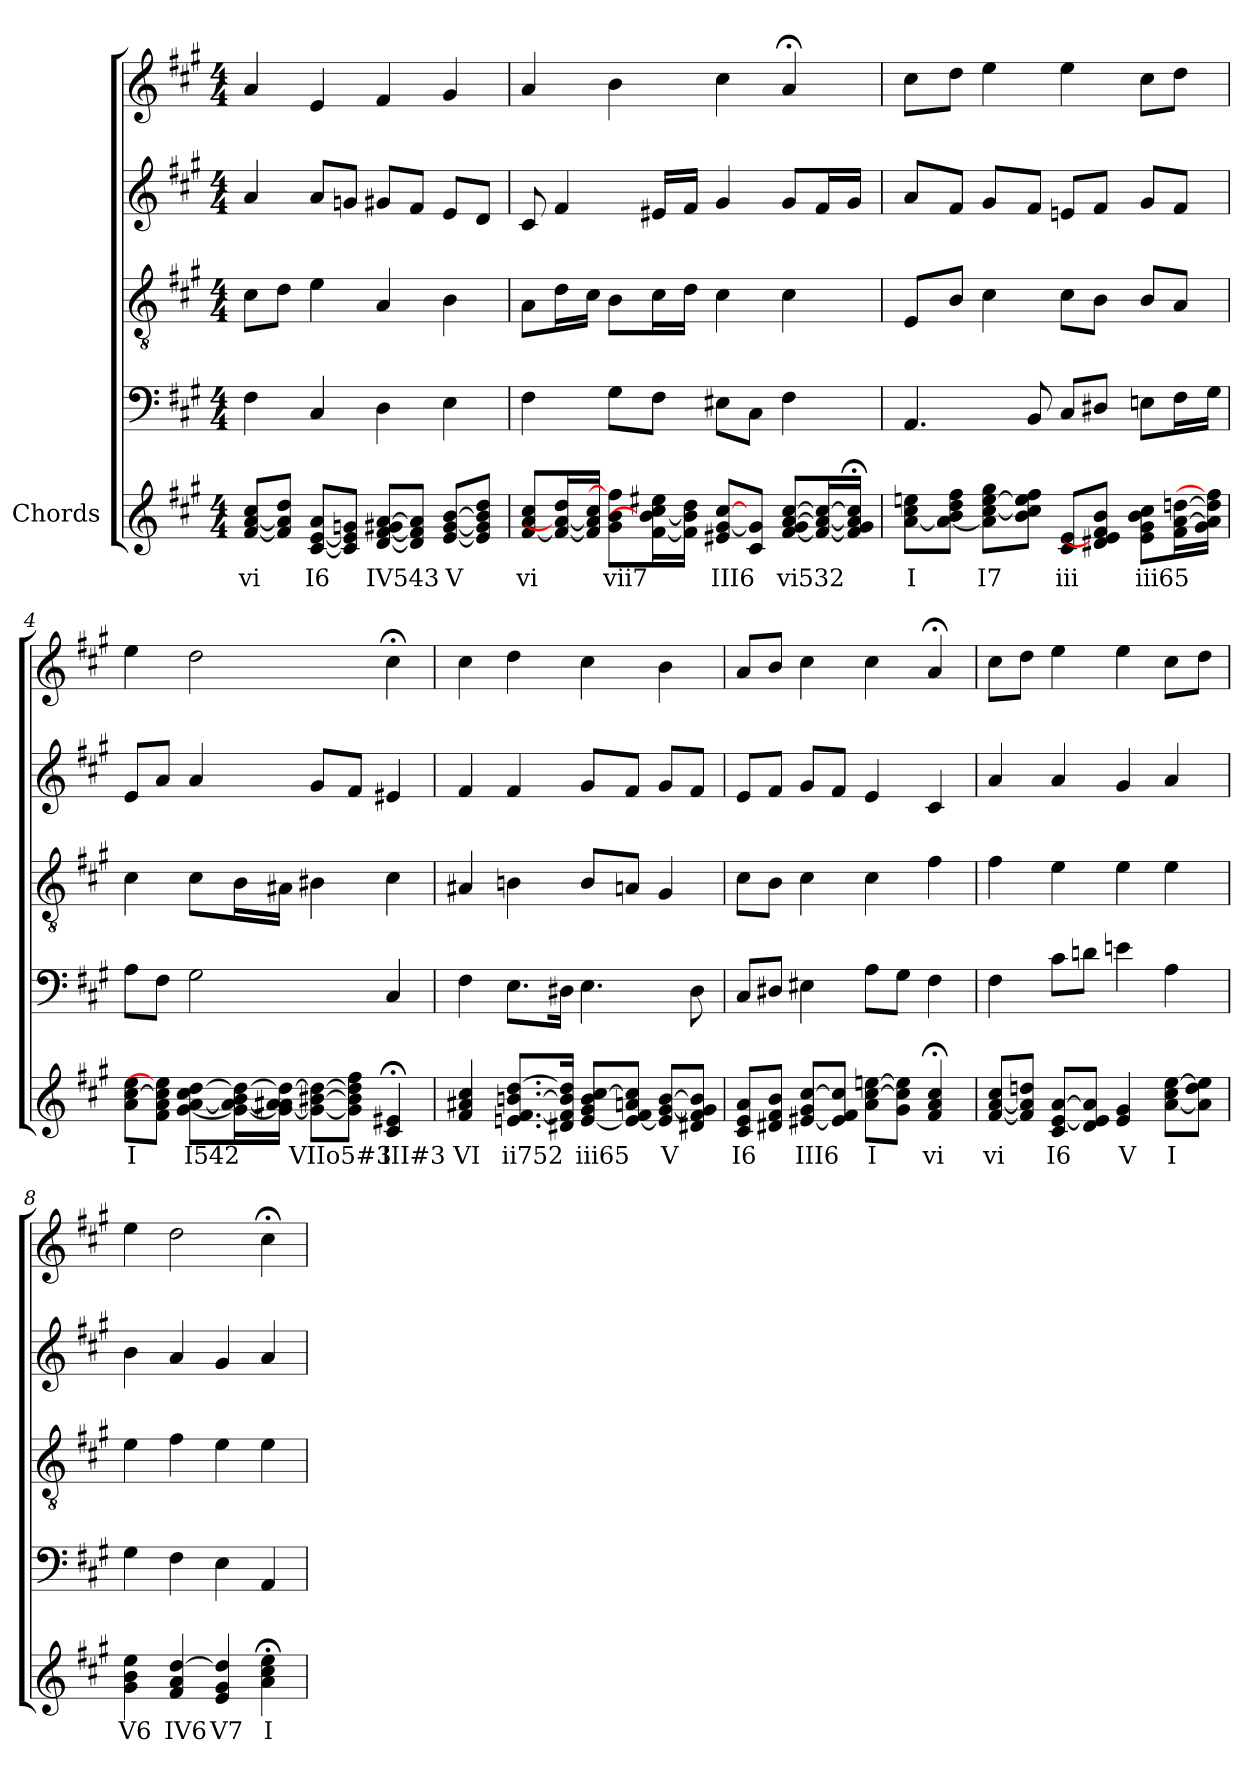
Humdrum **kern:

**kern	**text	**kern	**kern	**kern	**kern
*part5	*part5	*part4	*part3	*part2	*part1
*staff5	*staff5	*staff4	*staff3	*staff2	*staff1
*I"Chords	*	*	*	*	*
*clefG2	*	*clefF4	*clefGv2	*clefG2	*clefG2
*k[f#c#g#]	*	*k[f#c#g#]	*k[f#c#g#]	*k[f#c#g#]	*k[f#c#g#]
*M4/4	*	*M4/4	*M4/4	*M4/4	*M4/4
=1	=1	=1	=1	=1	=1
[8f#/ [8a 8cc#L	vi	4F#\	8c#\L	4a/	4a/
8f#/] 8a] 8ddJ	.	.	8d\J	.	.
[8c#/ [8e 8aL	I6	4C#/	4e\	8a/L	4e/
8c#/] 8e] 8gnJ	.	.	.	8gn/J	.
[8d/ [8f# 8g#X [8aL	IV543	4D\	4A/	8g#X/L	4f#/
8d/] 8f#] 8a]J	.	.	.	8f#/J	.
[8e/ [8g# [8bL	V	4E\	4B\	8e/L	4g#/
8e/] 8g#] 8b] 8ddJ	.	.	.	8d/J	.
=2	=2	=2	=2	=2	=2
[8f#/ 8a 8cc#L	vi	4F#\	8A\L	8c#/	4a/
16f#/_ 16a_ 16ddL	.	.	16d\L	4f#/	.
16f#/] 16a] 16cc#JJ	.	.	16c#\JJ	.	.
8g#\ 8b 8ff#]L	vii7	8G#\L	8B\L	.	4b\
[16f#\ 16b_ 16cc# 16ee#XL	.	8F#\J	16c#\L	16e#X/LL	.
16f#\] 16b] 16ddJJ	.	.	16d\JJ	16f#/JJ	.
8e#X/ [8g# [8cc#L	III6	8E#X\L	4c#\	4g#/	4cc#\
8c#/ 8g#]J	.	8C#\J	.	.	.
[8f#/ 8g# [8a [8cc#L	vi532	4F#\	4c#\	8g#/L	4a;/
16f#/_ 16a_ 16cc#_L	.	.	.	16f#/L	.
16f#/]; 16g#; 16a]; 16cc#];JJ	.	.	.	16g#/JJ	.
=3	=3	=3	=3	=3	=3
[8a\ 8cc# 8eenL	I	4.AA/	8E/L	8a/L	8cc#\L
8a\_ 8b 8dd 8ff#J	.	.	8B/J	8f#/J	8dd\J
8a\] [8cc# [8ee 8gg#L	I7	.	4c#\	8g#/L	4ee\
8b\ 8cc#] 8ee] 8ff#J	.	8BB/	.	8f#/J	.
8c#/ 8eL	iii	8C#/L	8c#\L	8en/L	4ee\
8d#X/ 8e] 8f# 8bJ	.	8D#X/J	8B\J	8f#/J	.
8e\ 8g# 8b 8cc#L	iii65	8En\L	8B/L	8g#/L	8cc#\L
16f#\ [16a [16ddnL	.	16F#\L	8A/J	8f#/J	8dd\J
16g#\ 16a] 16dd] 16ff#]JJ	.	16G#\JJ	.	.	.
=4	=4	=4	=4	=4	=4
8a\ [8cc# 8eeL	I	8A\L	4c#\	8e/L	4ee\
8f#\ 8a 8cc#] 8ee]J	.	8F#\J	.	8a/J	.
[8g#\ [8a 8cc# [8ddL	I542	2G#\	8c#\L	4a/	2dd\
16g#\_ 16a_ 16b 16dd_L	.	.	16B\L	.	.
16g#\_ 16a] 16a#X 16dd_JJ	.	.	16A#X\JJ	.	.
8g#\_ [8b#X 8dd_L	VIIo5#3	.	4B#X\	8g#/L	.
8g#\] 8b#] 8dd] 8ff#J	.	.	.	8f#/J	.
4c#; 4e#X;	III#3	4C#/	4c#\	4e#X/	4cc#;\
!!LO:LB:g=z
=5	=5	=5	=5	=5	=5
4f# 4a#X 4cc#	VI	4F#\	4A#X/	4f#/	4cc#\
8.en/ [8.f# [8.bn [8.ddL	ii752	8.E\L	4Bn\	4f#/	4dd\
16d#X/ 16f#] 16b] 16dd]Jk	.	16D#X\Jk	.	.	.
[8e/ 8g# 8b [8cc#L	iii65	4.E\	8B/L	8g#/L	4cc#\
8e/_ 8f# 8an 8cc#]J	.	.	8An/J	8f#/J	.
8e/] [8g# [8bL	V	.	4G#/	8g#/L	4b\
8d#X/ 8f# 8g#] 8b]J	.	8D#\	.	8f#/J	.
=6	=6	=6	=6	=6	=6
8c#/ 8e 8aL	I6	8C#/L	8c#\L	8e/L	8a/L
8d#X/ 8f# 8bJ	.	8D#X/J	8B\J	8f#/J	8b/J
[8e#X/ 8g# [8cc#L	III6	4E#X\	4c#\	8g#/L	4cc#\
8e#/] 8f# 8cc#]J	.	.	.	8f#/J	.
8a\ [8cc# [8eenL	I	8A\L	4c#\	4e/	4cc#\
8g#\ 8cc#] 8ee]J	.	8G#\J	.	.	.
4f#; 4a; 4cc#;	vi	4F#\	4f#\	4c#/	4a;/
=7	=7	=7	=7	=7	=7
[8f#/ [8a 8cc#L	vi	4F#\	4f#\	4a/	8cc#\L
8f#/] 8a] 8ddnJ	.	.	.	.	8dd\J
8c#/ [8e [8aL	I6	8c#\L	4e\	4a/	4ee\
8d/ 8e] 8a]J	.	8dn\J	.	.	.
4e 4g#	V	4en\	4e\	4g#/	4ee\
[8a\ 8cc# [8eeL	I	4A\	4e\	4a/	8cc#\L
8a\] 8dd 8ee]J	.	.	.	.	8dd\J
=8	=8	=8	=8	=8	=8
4g# 4b 4ee	V6	4G#\	4e\	4b\	4ee\
4f# 4a [4dd	IV6	4F#\	4f#\	4a/	2dd\
4e 4g# 4dd]	V7	4E\	4e\	4g#/	.
4a; 4cc#; 4ee;	I	4AA/	4e\	4a/	4cc#;\
=	=	=	=	=	=
*-	*-	*-	*-	*-	*-
